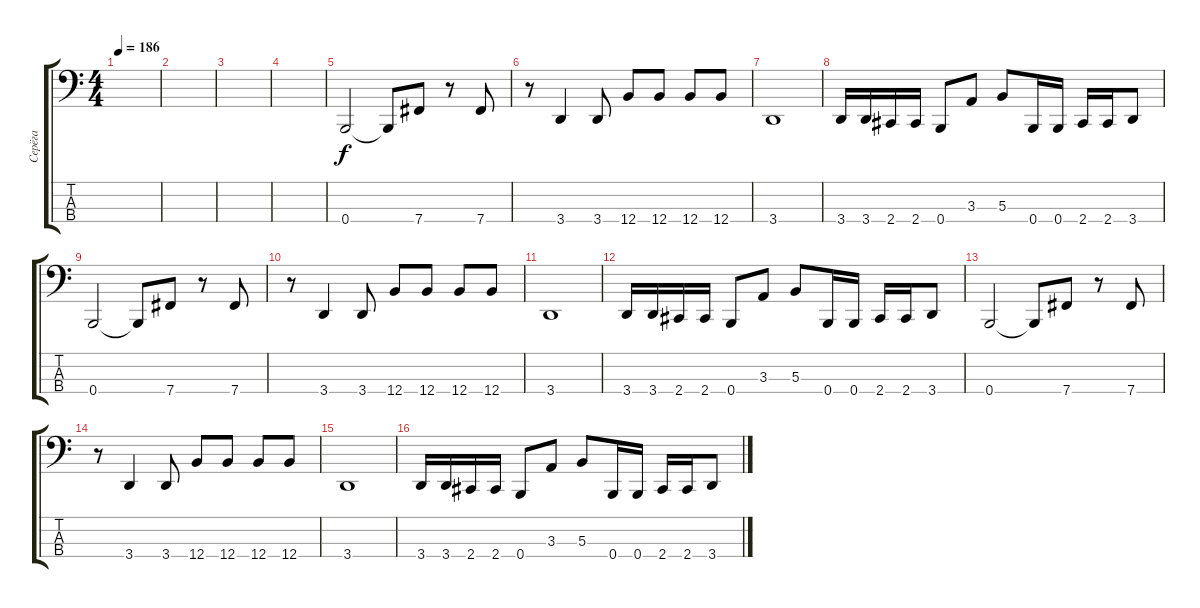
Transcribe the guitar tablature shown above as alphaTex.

\track ("Серёга" "Серёга") {instrument electricbasspick}
\staff {score tabs}
\tuning (E2 B1 Gb1 B0) {hide}
\ts (4 4)
\tempo 186
\clef f4
\ks c
|
|
|
|
0.4.2 0.4{t}.8 7.4.8 r.8 7.4.8 |
r.8 3.4.4 3.4.8 12.4.8 12.4.8 12.4.8 12.4.8 |
3.4.1 |
3.4.16 3.4.16 2.4.16 2.4.16 0.4.8 3.3.8 5.3.8 0.4.16 0.4.16 2.4.16 2.4.16 3.4.8 |
0.4.2 0.4{t}.8 7.4.8 r.8 7.4.8 |
r.8 3.4.4 3.4.8 12.4.8 12.4.8 12.4.8 12.4.8 |
3.4.1 |
3.4.16 3.4.16 2.4.16 2.4.16 0.4.8 3.3.8 5.3.8 0.4.16 0.4.16 2.4.16 2.4.16 3.4.8 |
0.4.2 0.4{t}.8 7.4.8 r.8 7.4.8 |
r.8 3.4.4 3.4.8 12.4.8 12.4.8 12.4.8 12.4.8 |
3.4.1 |
3.4.16 3.4.16 2.4.16 2.4.16 0.4.8 3.3.8 5.3.8 0.4.16 0.4.16 2.4.16 2.4.16 3.4.8
